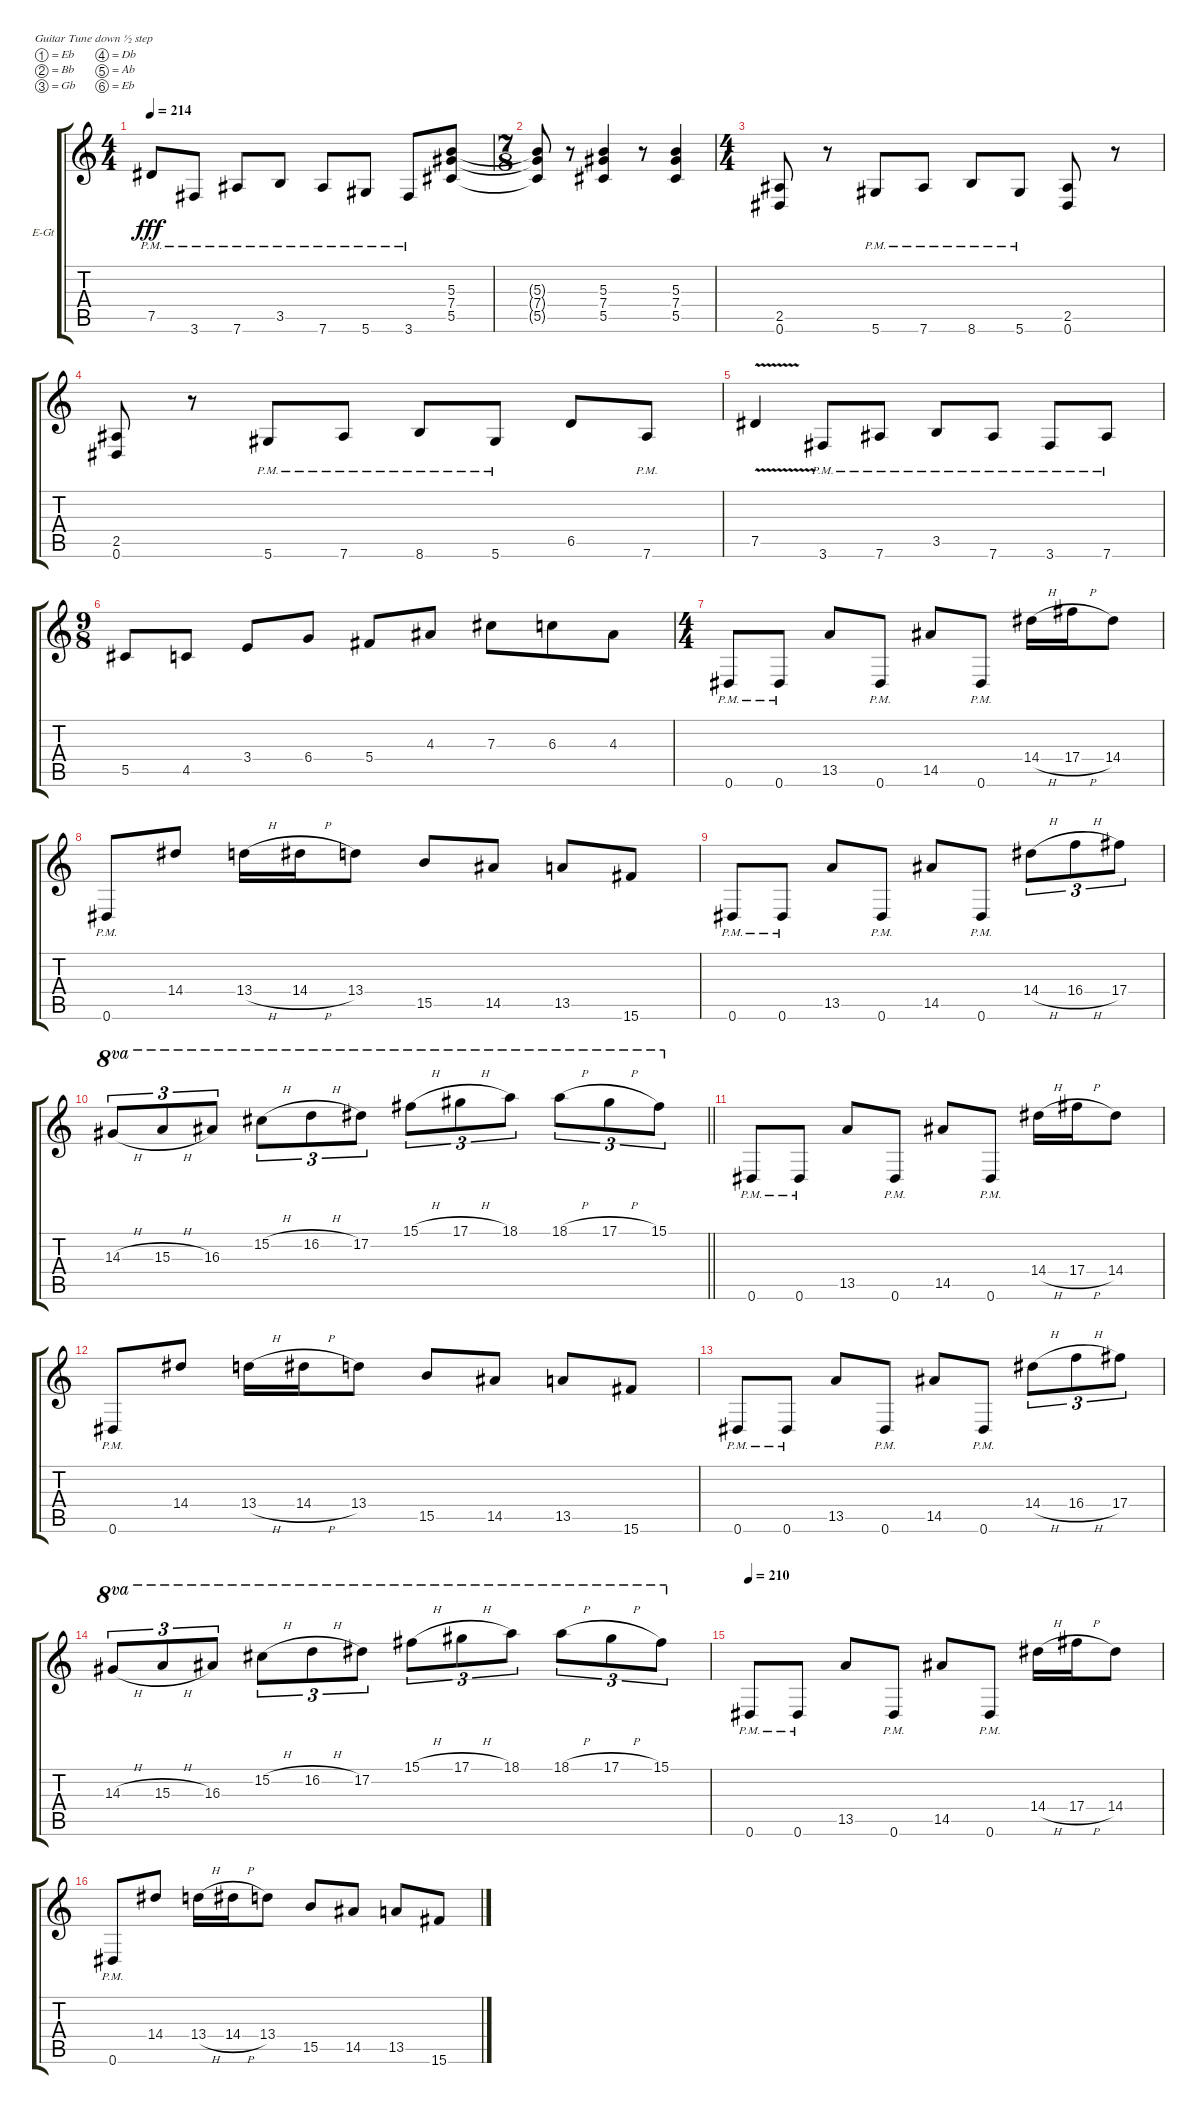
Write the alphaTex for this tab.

\bracketExtendMode groupsimilarinstruments
\firstSystemTrackNameOrientation horizontal
\otherSystemsTrackNameOrientation horizontal
\track ("Tim" "E-Gt") {instrument overdrivenguitar}
\staff {score tabs}
\tuning (Eb4 Bb3 Gb3 Db3 Ab2 Eb2)
\ts (4 4)
\tempo 214
\clef g2
\ks c
7.5{pm t}.8{dy fff} 3.6{pm}.8 7.6{pm}.8 3.5{pm}.8 7.6{pm}.8 5.6{pm}.8 3.6{pm}.8 (5.3 7.4 5.5).8 |
\ts (7 8)
\beaming (8 2 2 2 2)
(5.3{t} 7.4{t} 5.5{t}).8 r.8 (5.3 7.4 5.5).4 r.8 (5.3 7.4 5.5).4 |
\ts (4 4)
\beaming (8 2 2 2 2)
(2.5 0.6).8 r.8 5.6{pm}.8 7.6{pm}.8 8.6{pm}.8 5.6{pm}.8 (2.5 0.6).8 r.8 |
(2.5 0.6).8 r.8 5.6{pm}.8 7.6{pm}.8 8.6{pm}.8 5.6{pm}.8 6.5.8 7.6{pm}.8 |
7.5{v}.4 3.6{pm}.8 7.6{pm}.8 3.5{pm}.8 7.6{pm}.8 3.6{pm}.8 7.6{pm}.8 |
\ts (9 8)
\beaming (8 2 2 2 3)
5.5.8 4.5.8 3.4.8 6.4.8 5.4.8 4.3.8 7.3.8 6.3.8 4.3.8 |
\ts (4 4)
\beaming (8 2 2 2 2)
0.6{pm}.8 0.6{pm}.8 13.5.8 0.6{pm}.8 14.5.8 0.6{pm}.8 14.4{h}.16 17.4{h}.16 14.4.8 |
0.6{pm}.8 14.4.8 13.4{h}.16 14.4{h}.16 13.4.8 15.5.8 14.5.8 13.5.8 15.6.8 |
0.6{pm}.8 0.6{pm}.8 13.5.8 0.6{pm}.8 14.5.8 0.6{pm}.8 14.4{h}.8{tu (3 2)} 16.4{h}.8{tu (3 2)} 17.4.8{tu (3 2)} |
\barLineRight lightlight
14.3{h}.8{tu (3 2) ot 8va} 15.3{h}.8{tu (3 2) ot 8va} 16.3.8{tu (3 2) ot 8va} 15.2{h}.8{tu (3 2) ot 8va} 16.2{h}.8{tu (3 2) ot 8va} 17.2.8{tu (3 2) ot 8va} 15.1{h}.8{tu (3 2) ot 8va} 17.1{h}.8{tu (3 2) ot 8va} 18.1.8{tu (3 2) ot 8va} 18.1{h}.8{tu (3 2) ot 8va} 17.1{h}.8{tu (3 2) ot 8va} 15.1.8{tu (3 2) ot 8va} |
0.6{pm}.8 0.6{pm}.8 13.5.8 0.6{pm}.8 14.5.8 0.6{pm}.8 14.4{h}.16 17.4{h}.16 14.4.8 |
0.6{pm}.8 14.4.8 13.4{h}.16 14.4{h}.16 13.4.8 15.5.8 14.5.8 13.5.8 15.6.8 |
0.6{pm}.8 0.6{pm}.8 13.5.8 0.6{pm}.8 14.5.8 0.6{pm}.8 14.4{h}.8{tu (3 2)} 16.4{h}.8{tu (3 2)} 17.4.8{tu (3 2)} |
14.3{h}.8{tu (3 2) ot 8va} 15.3{h}.8{tu (3 2) ot 8va} 16.3.8{tu (3 2) ot 8va} 15.2{h}.8{tu (3 2) ot 8va} 16.2{h}.8{tu (3 2) ot 8va} 17.2.8{tu (3 2) ot 8va} 15.1{h}.8{tu (3 2) ot 8va} 17.1{h}.8{tu (3 2) ot 8va} 18.1.8{tu (3 2) ot 8va} 18.1{h}.8{tu (3 2) ot 8va} 17.1{h}.8{tu (3 2) ot 8va} 15.1.8{tu (3 2) ot 8va} |
\tempo 210
0.6{pm}.8 0.6{pm}.8 13.5.8 0.6{pm}.8 14.5.8 0.6{pm}.8 14.4{h}.16 17.4{h}.16 14.4.8 |
0.6{pm}.8 14.4.8 13.4{h}.16 14.4{h}.16 13.4.8 15.5.8 14.5.8 13.5.8 15.6.8
